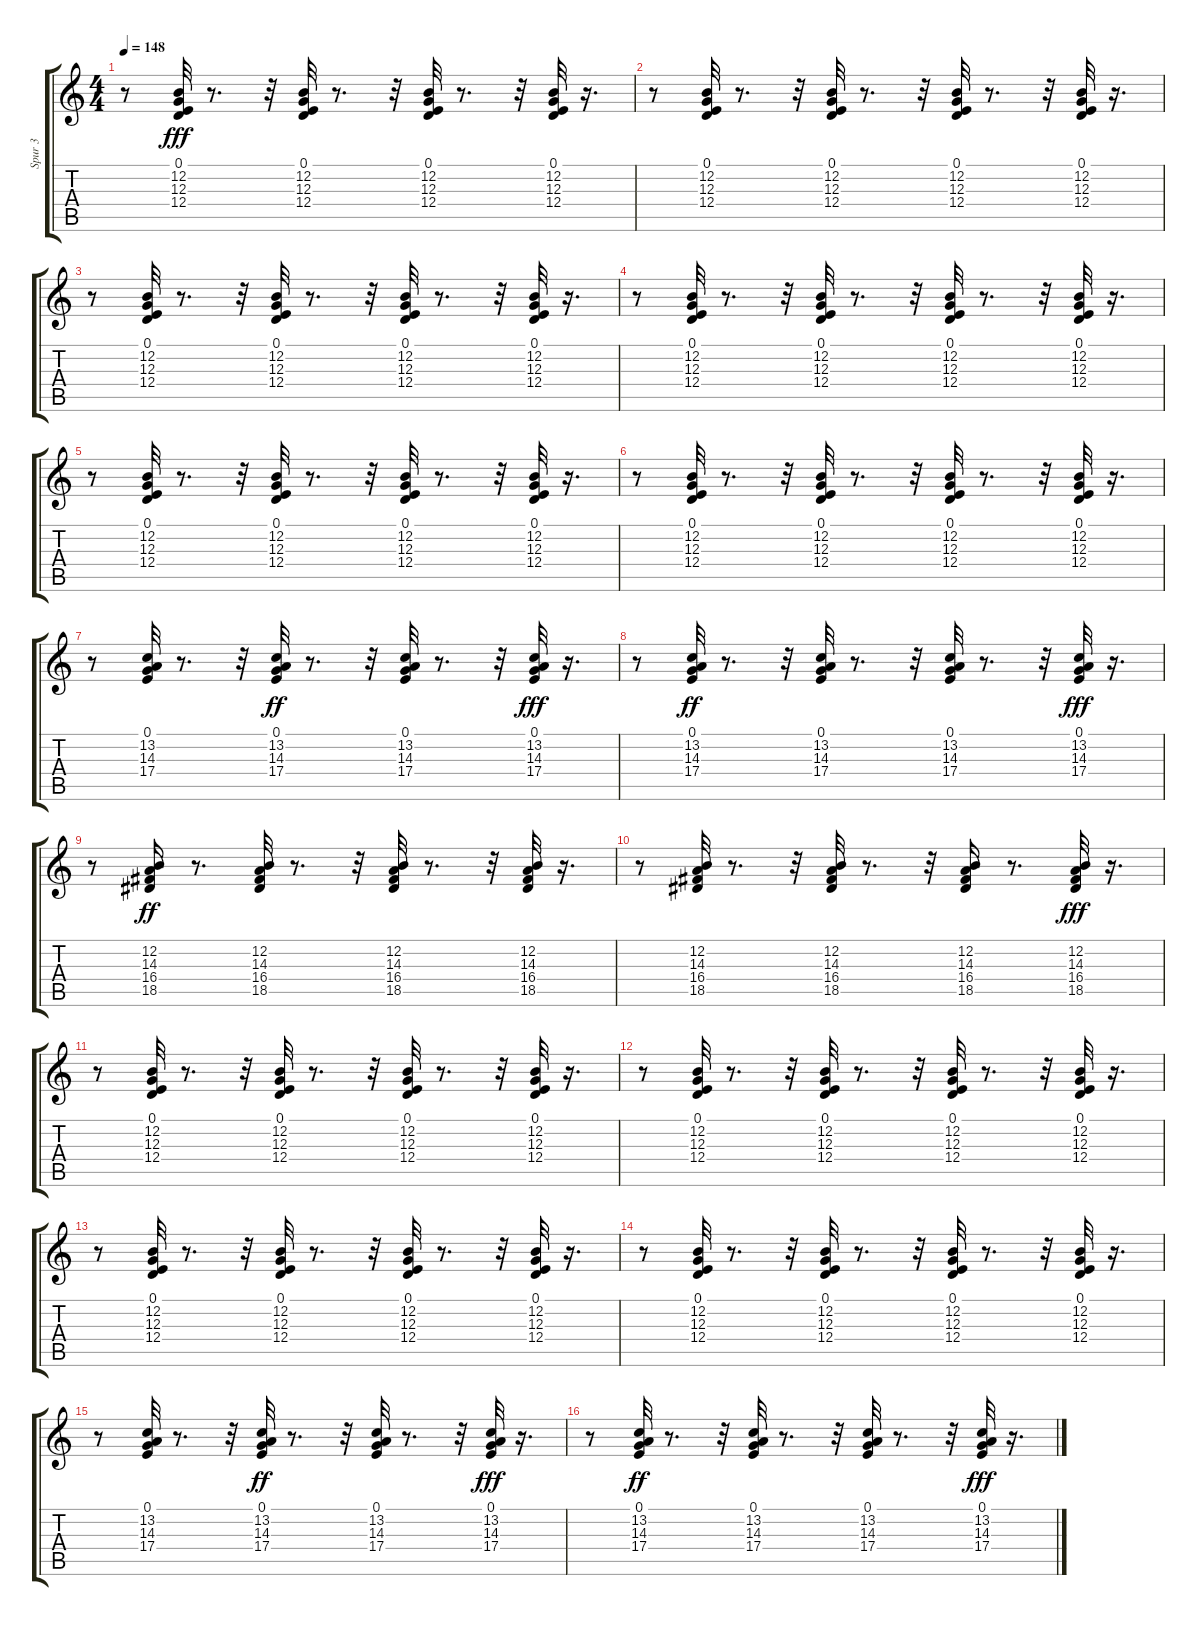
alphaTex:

\track ("Spur 3" "Spur 3") {instrument lead1square}
\staff {score tabs}
\tuning (E4 B3 G3 D3 A2 E2) {hide}
\ts (4 4)
\tempo 148
\clef g2
\ks c
r.8{dy fff} (0.1 12.2 12.3 12.4).32 r.8{d} r.32 (0.1 12.2 12.3 12.4).32 r.8{d} r.32 (0.1 12.2 12.3 12.4).32 r.8{d} r.32 (0.1 12.2 12.3 12.4).32 r.16{d} |
r.8 (0.1 12.2 12.3 12.4).32 r.8{d} r.32 (0.1 12.2 12.3 12.4).32 r.8{d} r.32 (0.1 12.2 12.3 12.4).32 r.8{d} r.32 (0.1 12.2 12.3 12.4).32 r.16{d} |
r.8 (0.1 12.2 12.3 12.4).32 r.8{d} r.32 (0.1 12.2 12.3 12.4).32 r.8{d} r.32 (0.1 12.2 12.3 12.4).32 r.8{d} r.32 (0.1 12.2 12.3 12.4).32 r.16{d} |
r.8 (0.1 12.2 12.3 12.4).32 r.8{d} r.32 (0.1 12.2 12.3 12.4).32 r.8{d} r.32 (0.1 12.2 12.3 12.4).32 r.8{d} r.32 (0.1 12.2 12.3 12.4).32 r.16{d} |
r.8 (0.1 12.2 12.3 12.4).32 r.8{d} r.32 (0.1 12.2 12.3 12.4).32 r.8{d} r.32 (0.1 12.2 12.3 12.4).32 r.8{d} r.32 (0.1 12.2 12.3 12.4).32 r.16{d} |
r.8 (0.1 12.2 12.3 12.4).32 r.8{d} r.32 (0.1 12.2 12.3 12.4).32 r.8{d} r.32 (0.1 12.2 12.3 12.4).32 r.8{d} r.32 (0.1 12.2 12.3 12.4).32 r.16{d} |
r.8 (0.1 13.2 14.3 17.4).32 r.8{d} r.32 (0.1 13.2 14.3 17.4).32{dy ff} r.8{d} r.32 (0.1 13.2 14.3 17.4).32 r.8{d} r.32 (0.1 13.2 14.3 17.4).32{dy fff} r.16{d} |
r.8 (0.1 13.2 14.3 17.4).32{dy ff} r.8{d} r.32 (0.1 13.2 14.3 17.4).32 r.8{d} r.32 (0.1 13.2 14.3 17.4).32 r.8{d} r.32 (0.1 13.2 14.3 17.4).32{dy fff} r.16{d} |
r.8 (12.2 14.3 16.4 18.5).16{dy ff} r.8{d} (12.2 14.3 16.4 18.5).32 r.8{d} r.32 (12.2 14.3 16.4 18.5).32 r.8{d} r.32 (12.2 14.3 16.4 18.5).32 r.16{d} |
r.8 (12.2 14.3 16.4 18.5).32 r.8{d} r.32 (12.2 14.3 16.4 18.5).32 r.8{d} r.32 (12.2 14.3 16.4 18.5).16 r.8{d} (12.2 14.3 16.4 18.5).32{dy fff} r.16{d} |
r.8 (0.1 12.2 12.3 12.4).32 r.8{d} r.32 (0.1 12.2 12.3 12.4).32 r.8{d} r.32 (0.1 12.2 12.3 12.4).32 r.8{d} r.32 (0.1 12.2 12.3 12.4).32 r.16{d} |
r.8 (0.1 12.2 12.3 12.4).32 r.8{d} r.32 (0.1 12.2 12.3 12.4).32 r.8{d} r.32 (0.1 12.2 12.3 12.4).32 r.8{d} r.32 (0.1 12.2 12.3 12.4).32 r.16{d} |
r.8 (0.1 12.2 12.3 12.4).32 r.8{d} r.32 (0.1 12.2 12.3 12.4).32 r.8{d} r.32 (0.1 12.2 12.3 12.4).32 r.8{d} r.32 (0.1 12.2 12.3 12.4).32 r.16{d} |
r.8 (0.1 12.2 12.3 12.4).32 r.8{d} r.32 (0.1 12.2 12.3 12.4).32 r.8{d} r.32 (0.1 12.2 12.3 12.4).32 r.8{d} r.32 (0.1 12.2 12.3 12.4).32 r.16{d} |
r.8 (0.1 13.2 14.3 17.4).32 r.8{d} r.32 (0.1 13.2 14.3 17.4).32{dy ff} r.8{d} r.32 (0.1 13.2 14.3 17.4).32 r.8{d} r.32 (0.1 13.2 14.3 17.4).32{dy fff} r.16{d} |
r.8 (0.1 13.2 14.3 17.4).32{dy ff} r.8{d} r.32 (0.1 13.2 14.3 17.4).32 r.8{d} r.32 (0.1 13.2 14.3 17.4).32 r.8{d} r.32 (0.1 13.2 14.3 17.4).32{dy fff} r.16{d}
